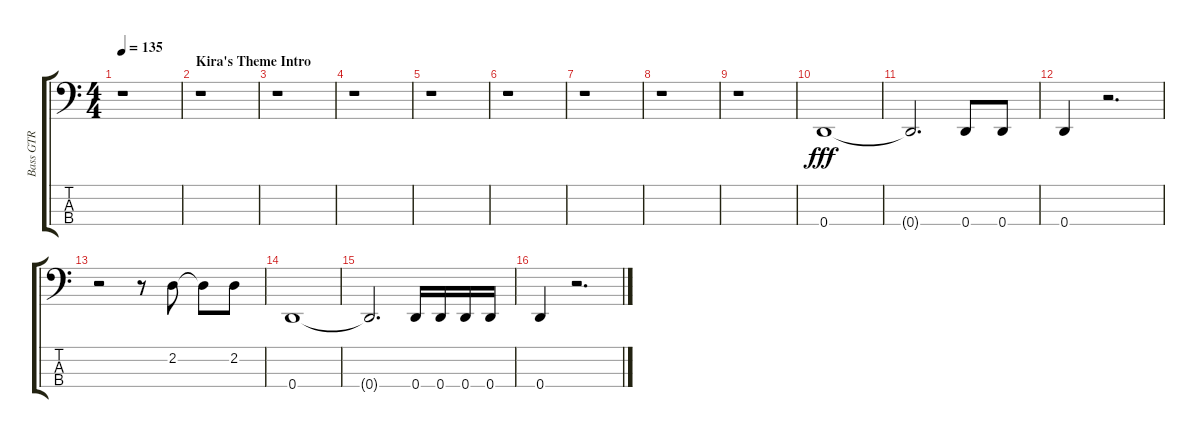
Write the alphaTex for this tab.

\track ("Bass GTR" "Bass GTR") {instrument electricbassfinger}
\staff {score tabs}
\tuning (F2 C2 G1 D1) {hide}
\ts (4 4)
\tempo 135
\clef f4
\ks aminor
r.1{dy fff instrument electricbassfinger} |
\section ("" "Kira's Theme Intro")
r.1 |
r.1 |
r.1 |
r.1 |
r.1 |
r.1 |
r.1 |
r.1 |
0.4.1 |
0.4{t}.2{d} 0.4.8 0.4.8 |
0.4.4 r.2{d} |
r.2 r.8 2.2.8 2.2{t}.8 2.2.8 |
0.4.1 |
0.4{t}.2{d} 0.4.16 0.4.16 0.4.16 0.4.16 |
0.4.4 r.2{d}
